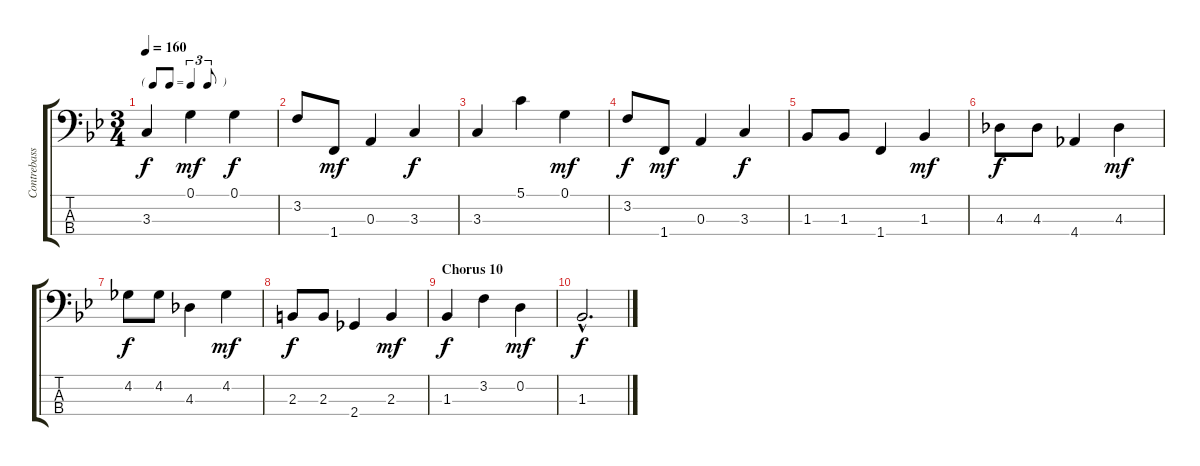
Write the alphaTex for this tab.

\track ("Contrebasse" "Contrebass") {instrument acousticbass}
\staff {score tabs}
\tuning (G2 D2 A1 E1) {hide}
\ts (3 4)
\tf triplet8th
\tempo 160
\clef f4
\ks bb
3.3.4{dy f} 0.1.4{dy mf} 0.1.4{dy f} |
3.2.8 1.4.8{dy mf} 0.3.4 3.3.4{dy f} |
3.3.4 5.1.4 0.1.4{dy mf} |
3.2.8{dy f} 1.4.8{dy mf} 0.3.4 3.3.4{dy f} |
1.3.8 1.3.8 1.4.4 1.3.4{dy mf} |
4.3.8{dy f} 4.3.8 4.4.4 4.3.4{dy mf} |
4.2.8{dy f} 4.2.8 4.3.4 4.2.4{dy mf} |
2.3.8{dy f} 2.3.8 2.4.4 2.3.4{dy mf} |
\section ("" "Chorus 10")
1.3.4{dy f} 3.2.4 0.2.4{dy mf} |
1.3{hac}.2{d dy f}
